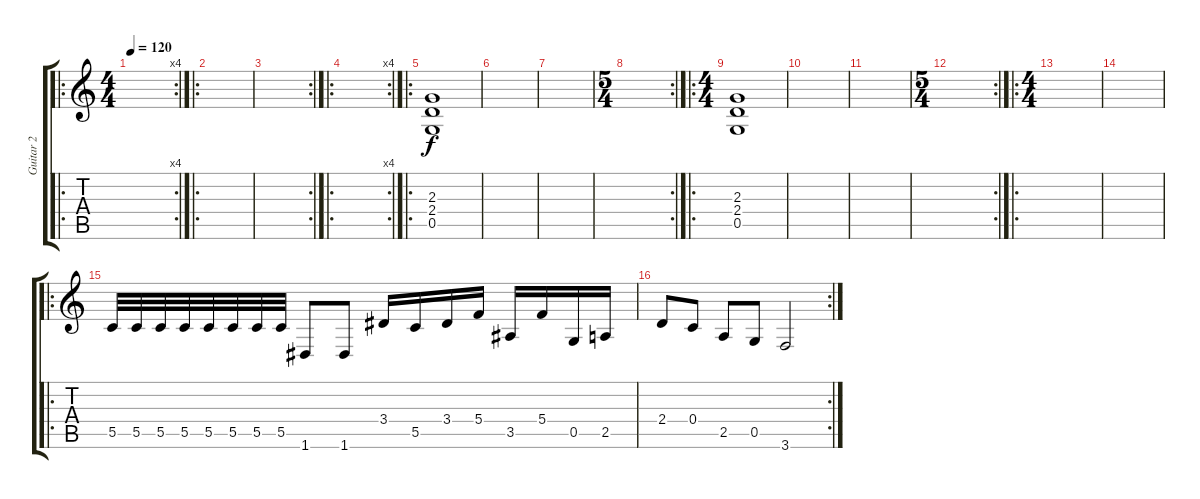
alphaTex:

\track ("Guitar 2" "Guitar 2") {instrument distortionguitar}
\staff {score tabs}
\tuning (D4 A3 F3 C3 G2 D2) {hide}
\ro
\rc 4
\ts (4 4)
\tempo 120
\clef g2
\ks c
|
\ro
|
\rc 2
|
\ro
\rc 4
|
\ro
(2.3 2.4 0.5).1 |
|
|
\rc 2
\ts (5 4)
|
\ro
\ts (4 4)
(2.3 2.4 0.5).1 |
|
|
\rc 2
\ts (5 4)
|
\ro
\ts (4 4)
|
|
\ro
5.5.32 5.5.32 5.5.32 5.5.32 5.5.32 5.5.32 5.5.32 5.5.32 1.6.8 1.6.8 3.4.16 5.5.16 3.4.16 5.4.16 3.5.16 5.4.16 0.5.16 2.5.16 |
\rc 2
2.4.8 0.4.8 2.5.8 0.5.8 3.6.2
